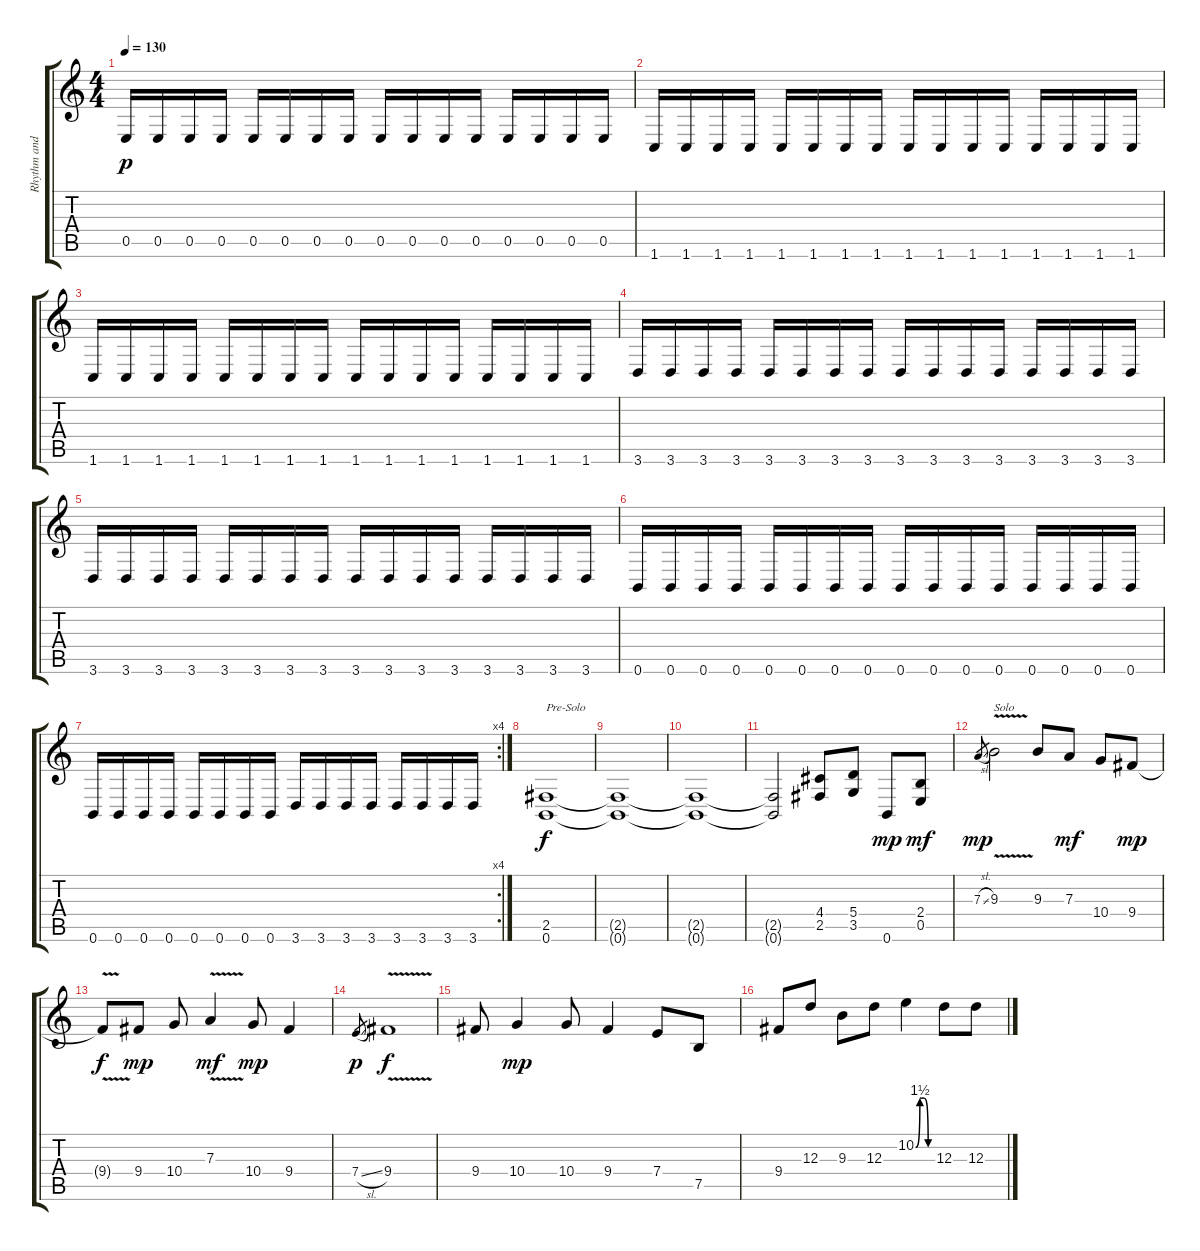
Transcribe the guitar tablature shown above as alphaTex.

\track ("Rhythm and Solo" "Rhythm and") {instrument distortionguitar}
\staff {score tabs}
\tuning (B3 Gb3 D3 A2 E2 B1) {hide}
\ts (4 4)
\tempo 130
\clef g2
\ks c
0.5.16{dy p} 0.5.16 0.5.16 0.5.16 0.5.16 0.5.16 0.5.16 0.5.16 0.5.16 0.5.16 0.5.16 0.5.16 0.5.16 0.5.16 0.5.16 0.5.16 |
1.6.16 1.6.16 1.6.16 1.6.16 1.6.16 1.6.16 1.6.16 1.6.16 1.6.16 1.6.16 1.6.16 1.6.16 1.6.16 1.6.16 1.6.16 1.6.16 |
1.6.16 1.6.16 1.6.16 1.6.16 1.6.16 1.6.16 1.6.16 1.6.16 1.6.16 1.6.16 1.6.16 1.6.16 1.6.16 1.6.16 1.6.16 1.6.16 |
3.6.16 3.6.16 3.6.16 3.6.16 3.6.16 3.6.16 3.6.16 3.6.16 3.6.16 3.6.16 3.6.16 3.6.16 3.6.16 3.6.16 3.6.16 3.6.16 |
3.6.16 3.6.16 3.6.16 3.6.16 3.6.16 3.6.16 3.6.16 3.6.16 3.6.16 3.6.16 3.6.16 3.6.16 3.6.16 3.6.16 3.6.16 3.6.16 |
0.6.16 0.6.16 0.6.16 0.6.16 0.6.16 0.6.16 0.6.16 0.6.16 0.6.16 0.6.16 0.6.16 0.6.16 0.6.16 0.6.16 0.6.16 0.6.16 |
\rc 4
0.6.16 0.6.16 0.6.16 0.6.16 0.6.16 0.6.16 0.6.16 0.6.16 3.6.16 3.6.16 3.6.16 3.6.16 3.6.16 3.6.16 3.6.16 3.6.16 |
(2.5 0.6).1{txt "Pre-Solo" dy f} |
(2.5{t} 0.6{t}).1 |
(2.5{t} 0.6{t}).1 |
(2.5{t} 0.6{t}).2 (4.4 2.5).8 (5.4 3.5).8 0.6.8{dy mp} (2.4 0.5).8{dy mf} |
7.3{sl}.8{gr dy mp} 9.3{v}.2{txt "Solo"} 9.3.8 7.3.8{dy mf} 10.4.8 9.4.8{dy mp} |
9.4{v t}.8{dy f} 9.4.8{dy mp} 10.4.8 7.3{v}.4{dy mf} 10.4.8{dy mp} 9.4.4 |
7.4{sl}.8{gr dy p} 9.4{v}.1{dy f} |
9.4.8 10.4.4{dy mp} 10.4.8 9.4.4 7.4.8 7.5.8 |
9.4.8 12.3.8 9.3.8 12.3.8 10.2{be (custom 0 0 15 6 30 6 45 0 60 0)}.4 12.3.8 12.3.8
